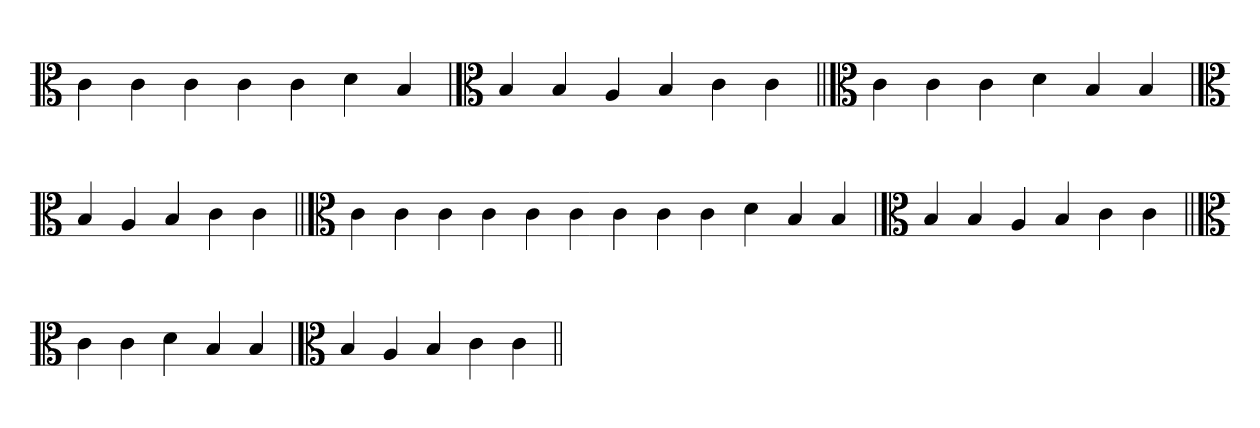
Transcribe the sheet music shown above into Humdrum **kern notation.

**kern
*part1
*staff1
*clefC3
=
4c
4c
4c
4c
4c
4d
4B
=`
*clefC3
4B
4B
4A
4B
4c
4c
=||
*clefC3
4c
4c
4c
4d
4B
4B
=`
*clefC3
4B
4A
4B
4c
4c
=||
*clefC3
4c
4c
4c
4c
4c
4c
4c
4c
4c
4d
4B
4B
=`
*clefC3
4B
4B
4A
4B
4c
4c
=||
*clefC3
4c
4c
4d
4B
4B
=`
*clefC3
4B
4A
4B
4c
4c
=||
*-
